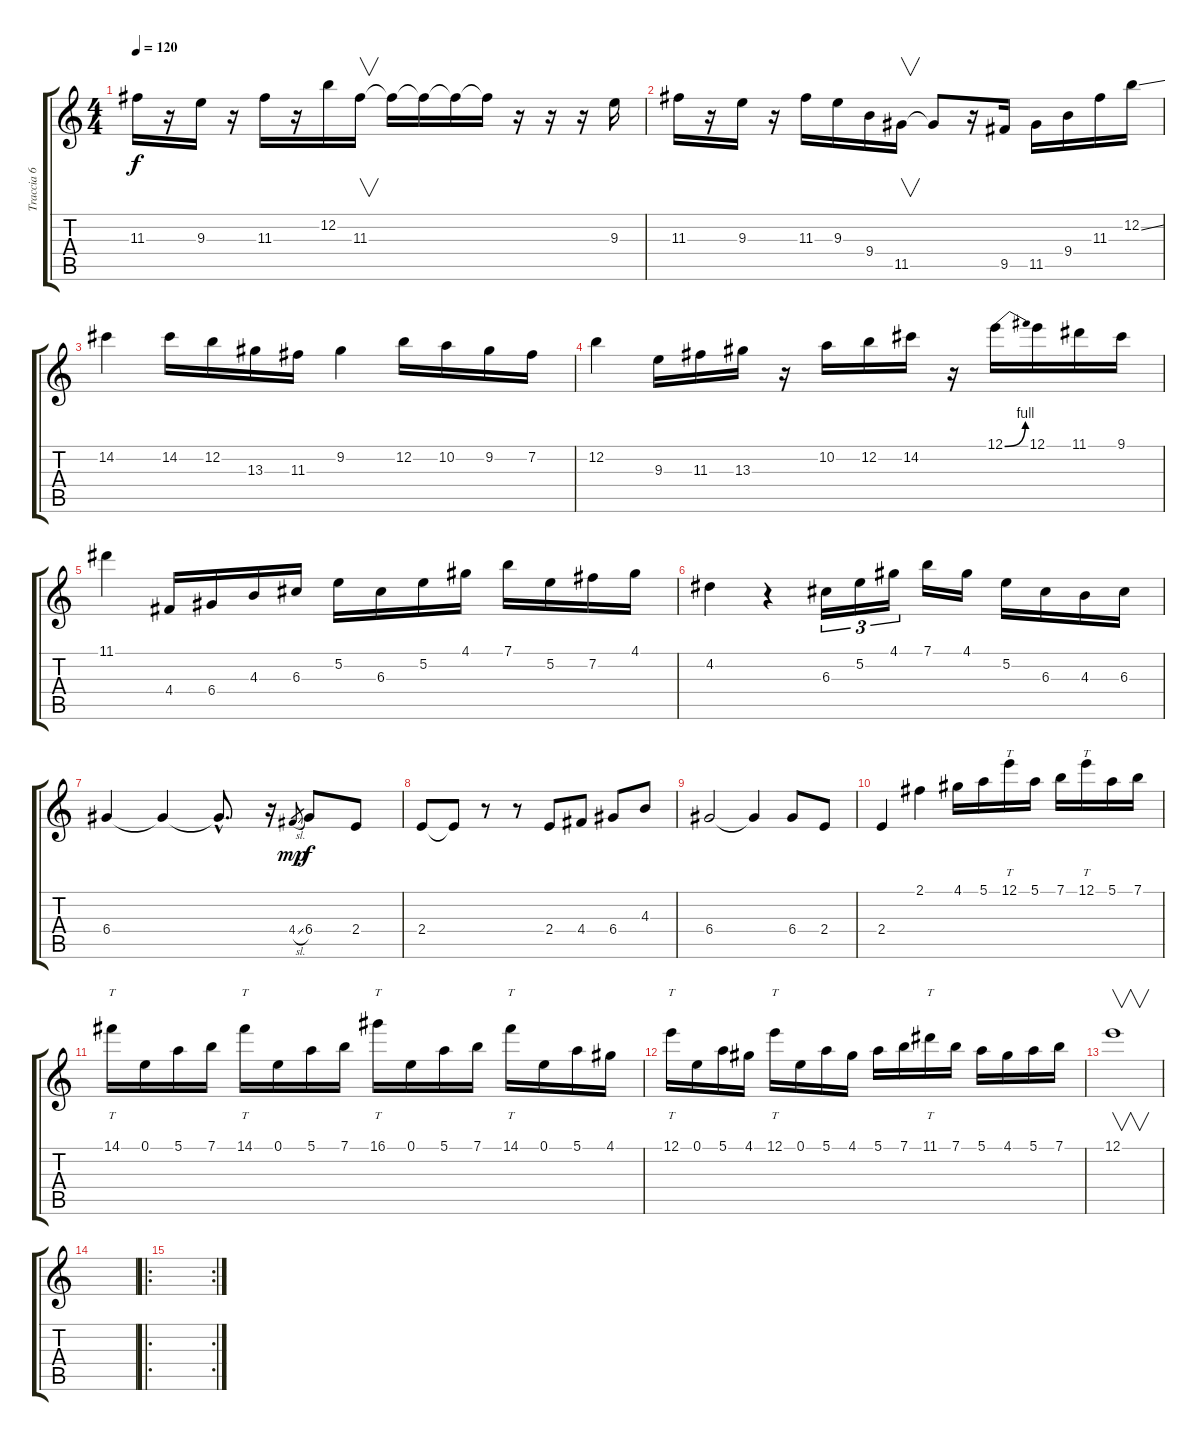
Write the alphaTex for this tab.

\track ("Traccia 6" "Traccia 6") {instrument distortionguitar}
\staff {score tabs}
\tuning (E4 B3 G3 D3 A2 E2) {hide}
\ts (4 4)
\tempo 120
\clef g2
\ks c
11.3.16{dy f} r.16 9.3.16 r.16 11.3.16 r.16 12.2.16 11.3.16{v} 11.3{t}.16 11.3{t}.16 11.3{t}.16 11.3{t}.16 r.16 r.16 r.16 9.3.16 |
11.3.16 r.16 9.3.16 r.16 11.3.16 9.3.16 9.4.16 11.5.16{v} 11.5{t}.8 r.16 9.5.16 11.5.16 9.4.16 11.3.16 12.2{ss}.16 |
14.2.4 14.2.16 12.2.16 13.3.16 11.3.16 9.2.4 12.2.16 10.2.16 9.2.16 7.2.16 |
12.2.4 9.3.16 11.3.16 13.3.16 r.16 10.2.16 12.2.16 14.2.16 r.16 12.1{be (bend 0 0 60 4)}.16 12.1.16 11.1.16 9.1.16 |
11.1.4 4.4.16 6.4.16 4.3.16 6.3.16 5.2.16 6.3.16 5.2.16 4.1.16 7.1.16 5.2.16 7.2.16 4.1.16 |
4.2.4 r.4 6.3.16{tu (3 2)} 5.2.16{tu (3 2)} 4.1.16{tu (3 2)} 7.1.16 4.1.16 5.2.16 6.3.16 4.3.16 6.3.16 |
6.4.4 6.4{t}.4 6.4{hac t}.8{d} r.16 4.4{sl}.8{gr dy mp} 6.4.8{dy f} 2.4.8 |
2.4.8 2.4{t}.8 r.8 r.8 2.4.8 4.4.8 6.4.8 4.3.8 |
6.4.2 6.4{t}.4 6.4.8 2.4.8 |
2.4.4 2.1.4 4.1.16 5.1.16 12.1.16{tt} 5.1.16 7.1.16 12.1.16{tt} 5.1.16 7.1.16 |
14.1.16{tt} 0.1.16 5.1.16 7.1.16 14.1.16{tt} 0.1.16 5.1.16 7.1.16 16.1.16{tt} 0.1.16 5.1.16 7.1.16 14.1.16{tt} 0.1.16 5.1.16 4.1.16 |
12.1.16{tt} 0.1.16 5.1.16 4.1.16 12.1.16{tt} 0.1.16 5.1.16 4.1.16 5.1.16 7.1.16 11.1.16{tt} 7.1.16 5.1.16 4.1.16 5.1.16 7.1.16 |
12.1.1{v} |
|
\ro
\rc 2
